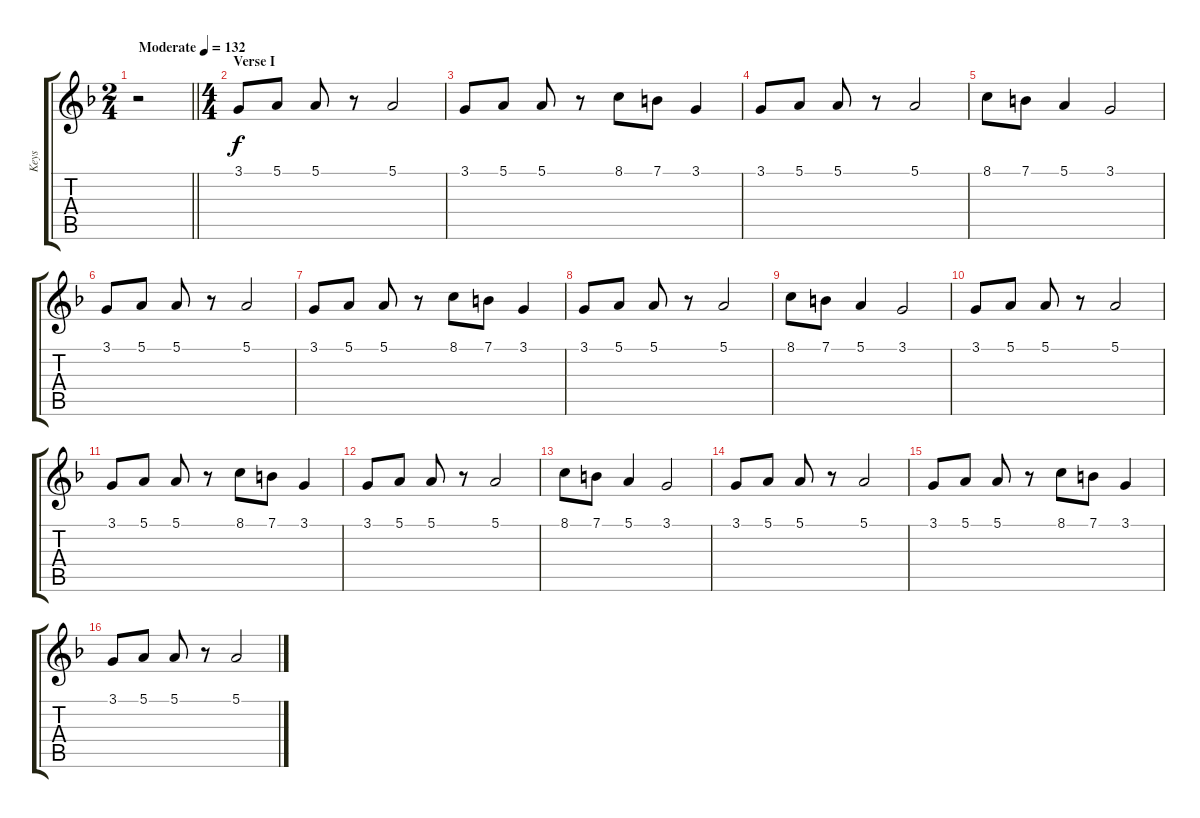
\track ("Keys" "Keys") {instrument choiraahs}
\staff {score tabs}
\tuning (E4 B3 G3 D3 A2 E2) {hide}
\ts (2 4)
\tempo (132 "Moderate")
\clef g2
\barLineRight lightlight
\ks dminor
r.2{dy f instrument choiraahs} |
\ts (4 4)
\section ("" "Verse I")
3.1.8 5.1.8 5.1.8 r.8 5.1.2 |
3.1.8 5.1.8 5.1.8 r.8 8.1.8 7.1.8 3.1.4 |
3.1.8 5.1.8 5.1.8 r.8 5.1.2 |
8.1.8 7.1.8 5.1.4 3.1.2 |
3.1.8 5.1.8 5.1.8 r.8 5.1.2 |
3.1.8 5.1.8 5.1.8 r.8 8.1.8 7.1.8 3.1.4 |
3.1.8 5.1.8 5.1.8 r.8 5.1.2 |
8.1.8 7.1.8 5.1.4 3.1.2 |
3.1.8 5.1.8 5.1.8 r.8 5.1.2 |
3.1.8 5.1.8 5.1.8 r.8 8.1.8 7.1.8 3.1.4 |
3.1.8 5.1.8 5.1.8 r.8 5.1.2 |
8.1.8 7.1.8 5.1.4 3.1.2 |
3.1.8 5.1.8 5.1.8 r.8 5.1.2 |
3.1.8 5.1.8 5.1.8 r.8 8.1.8 7.1.8 3.1.4 |
3.1.8 5.1.8 5.1.8 r.8 5.1.2
